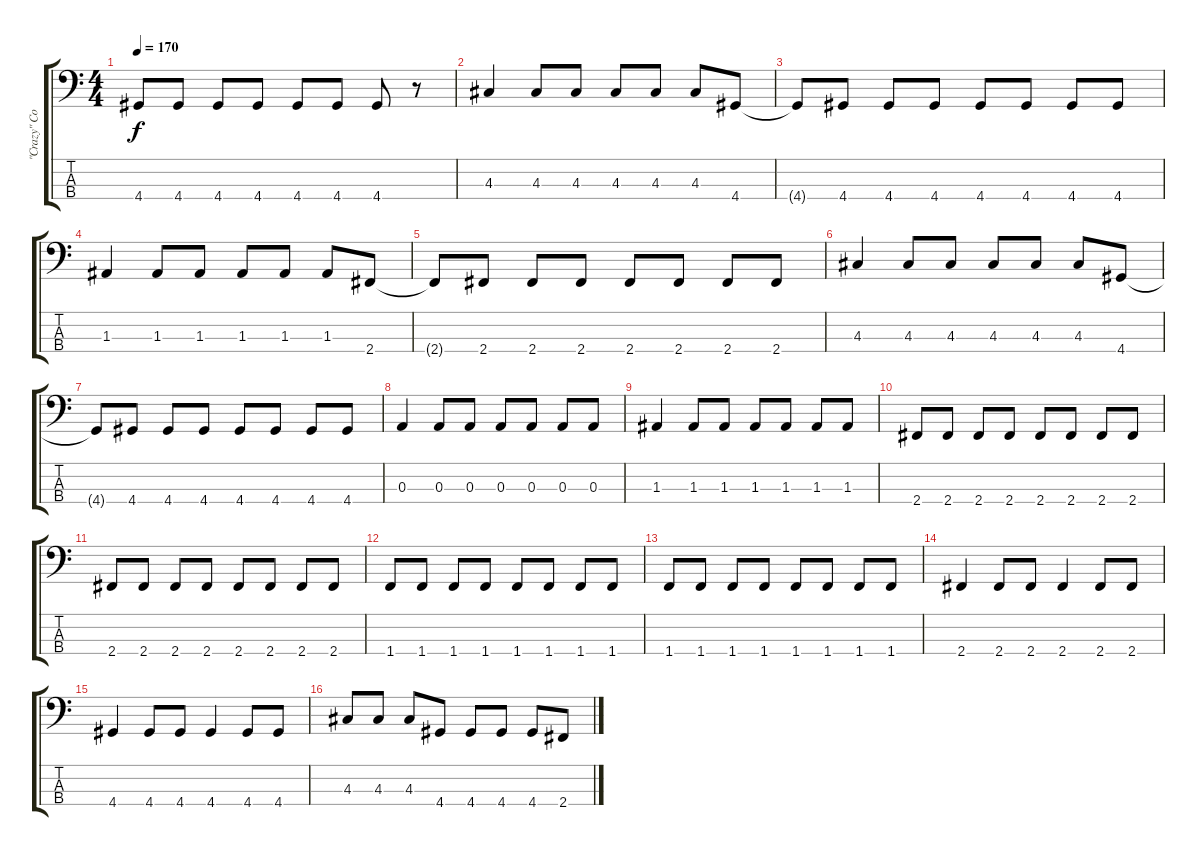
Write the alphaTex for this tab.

\track ("\"Crazy\" Cool Joe (Bass)" "\"Crazy\" Co") {instrument electricbasspick}
\staff {score tabs}
\tuning (G2 D2 A1 E1) {hide}
\ts (4 4)
\tempo 170
\clef f4
\ks c
4.4.8{dy f} 4.4.8 4.4.8 4.4.8 4.4.8 4.4.8 4.4.8 r.8 |
4.3.4 4.3.8 4.3.8 4.3.8 4.3.8 4.3.8 4.4.8 |
4.4{t}.8 4.4.8 4.4.8 4.4.8 4.4.8 4.4.8 4.4.8 4.4.8 |
1.3.4 1.3.8 1.3.8 1.3.8 1.3.8 1.3.8 2.4.8 |
2.4{t}.8 2.4.8 2.4.8 2.4.8 2.4.8 2.4.8 2.4.8 2.4.8 |
4.3.4 4.3.8 4.3.8 4.3.8 4.3.8 4.3.8 4.4.8 |
4.4{t}.8 4.4.8 4.4.8 4.4.8 4.4.8 4.4.8 4.4.8 4.4.8 |
0.3.4 0.3.8 0.3.8 0.3.8 0.3.8 0.3.8 0.3.8 |
1.3.4 1.3.8 1.3.8 1.3.8 1.3.8 1.3.8 1.3.8 |
2.4.8 2.4.8 2.4.8 2.4.8 2.4.8 2.4.8 2.4.8 2.4.8 |
2.4.8 2.4.8 2.4.8 2.4.8 2.4.8 2.4.8 2.4.8 2.4.8 |
1.4.8 1.4.8 1.4.8 1.4.8 1.4.8 1.4.8 1.4.8 1.4.8 |
1.4.8 1.4.8 1.4.8 1.4.8 1.4.8 1.4.8 1.4.8 1.4.8 |
2.4.4 2.4.8 2.4.8 2.4.4 2.4.8 2.4.8 |
4.4.4 4.4.8 4.4.8 4.4.4 4.4.8 4.4.8 |
4.3.8 4.3.8 4.3.8 4.4.8 4.4.8 4.4.8 4.4.8 2.4.8
